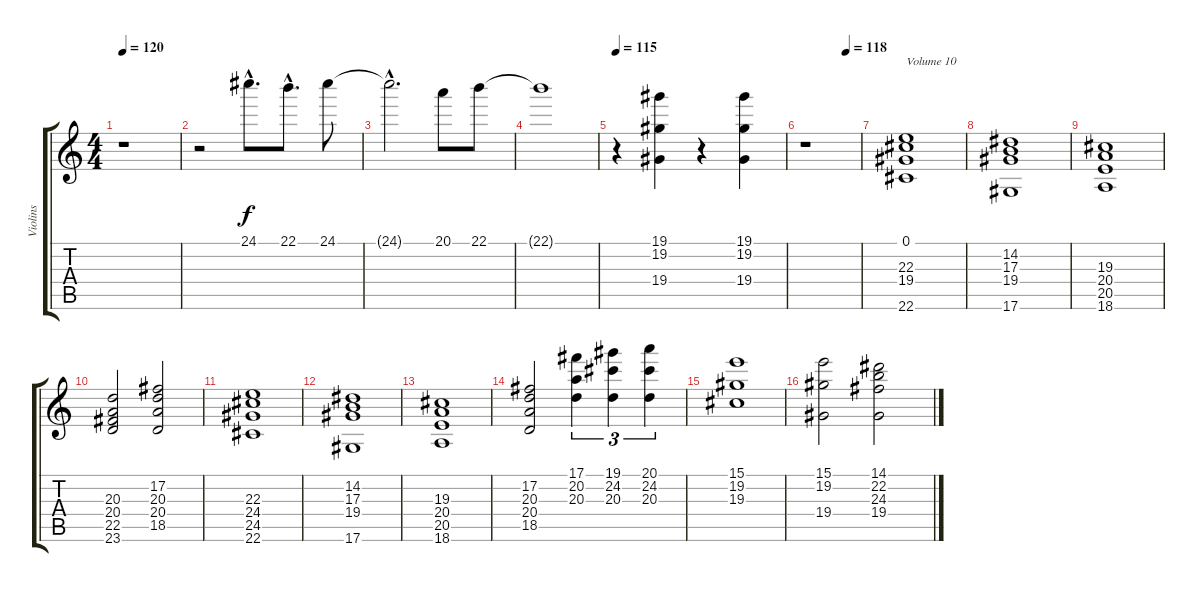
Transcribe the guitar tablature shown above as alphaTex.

\track ("Violins" "Violins") {instrument stringensemble1}
\staff {score tabs}
\tuning (Db5 Db4 Gb3 Db3 Ab2 Eb2) {hide}
\ts (4 4)
\tempo 120
\clef g2
\ks c
r.1{dy f} |
r.2 24.1{hac}.8{d} 22.1{hac}.8{d} 24.1.8 |
24.1{hac t}.2{d} 20.1.8 22.1.8 |
22.1{t}.1 |
\tempo 115
r.4 (19.1 19.2 19.4).4 r.4 (19.1 19.2 19.4).4 |
\tempo (118 0.75)
r.1 |
(0.1 22.3 19.4 22.6).1{txt "Volume 10" volume 10} |
(14.2 17.3 19.4 17.6).1 |
(19.3 20.4 20.5 18.6).1 |
(20.3 20.4 22.5 23.6).2 (17.2 20.3 20.4 18.5).2 |
(22.3 24.4 24.5 22.6).1 |
(14.2 17.3 19.4 17.6).1 |
(19.3 20.4 20.5 18.6).1 |
(17.2 20.3 20.4 18.5).2 (17.1 20.2 20.3).4{tu (3 2)} (19.1 24.2 20.3).4{tu (3 2)} (20.1 24.2 20.3).4{tu (3 2)} |
(15.1 19.2 19.3).1 |
(15.1 19.2 19.4).2 (14.1 22.2 24.3 19.4).2
